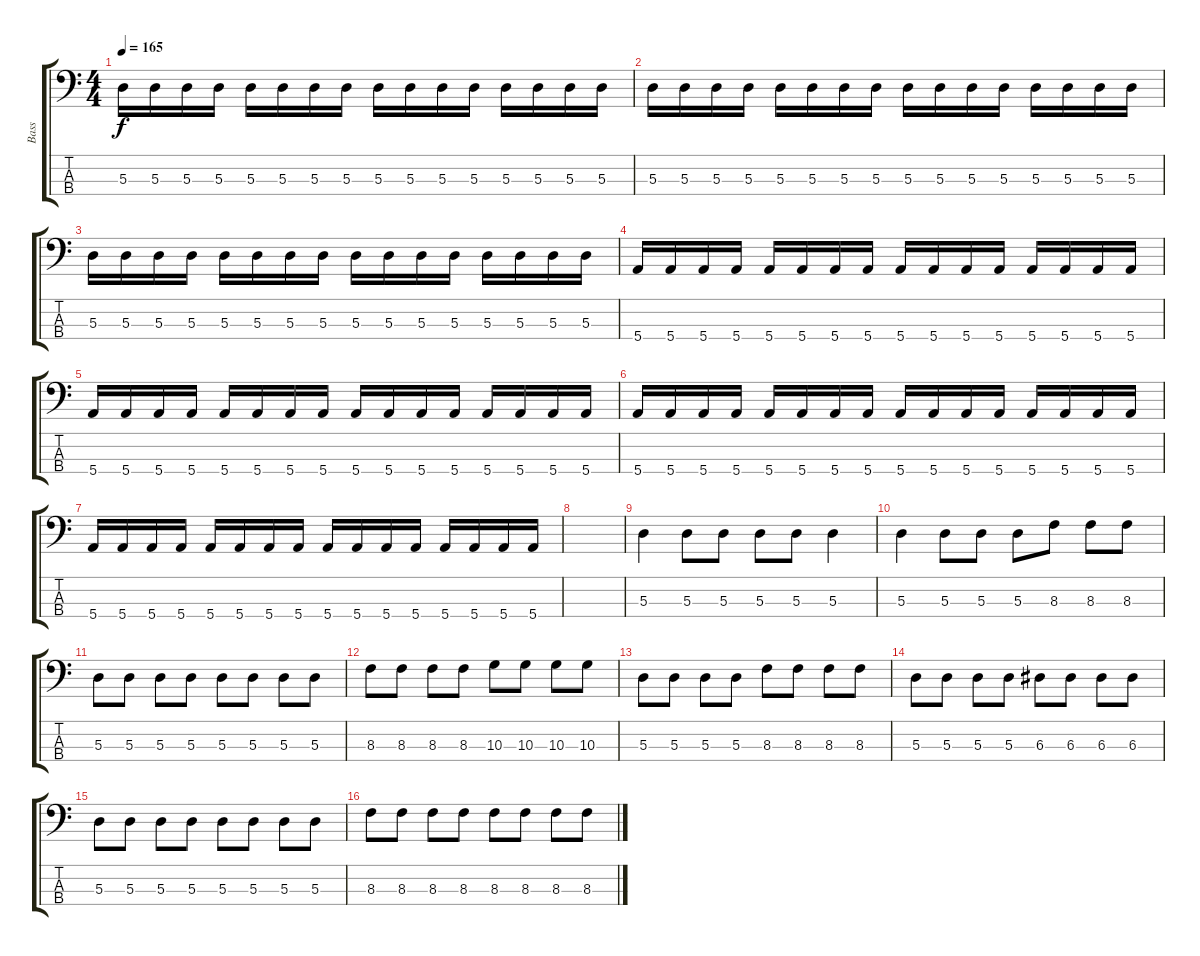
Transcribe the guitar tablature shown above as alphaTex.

\track ("Bass" "Bass") {instrument electricbassfinger}
\staff {score tabs}
\tuning (G2 D2 A1 E1) {hide}
\ts (4 4)
\tempo 165
\clef f4
\ks c
5.3.16{dy f} 5.3.16 5.3.16 5.3.16 5.3.16 5.3.16 5.3.16 5.3.16 5.3.16 5.3.16 5.3.16 5.3.16 5.3.16 5.3.16 5.3.16 5.3.16 |
5.3.16 5.3.16 5.3.16 5.3.16 5.3.16 5.3.16 5.3.16 5.3.16 5.3.16 5.3.16 5.3.16 5.3.16 5.3.16 5.3.16 5.3.16 5.3.16 |
5.3.16 5.3.16 5.3.16 5.3.16 5.3.16 5.3.16 5.3.16 5.3.16 5.3.16 5.3.16 5.3.16 5.3.16 5.3.16 5.3.16 5.3.16 5.3.16 |
5.4.16 5.4.16 5.4.16 5.4.16 5.4.16 5.4.16 5.4.16 5.4.16 5.4.16 5.4.16 5.4.16 5.4.16 5.4.16 5.4.16 5.4.16 5.4.16 |
5.4.16 5.4.16 5.4.16 5.4.16 5.4.16 5.4.16 5.4.16 5.4.16 5.4.16 5.4.16 5.4.16 5.4.16 5.4.16 5.4.16 5.4.16 5.4.16 |
5.4.16 5.4.16 5.4.16 5.4.16 5.4.16 5.4.16 5.4.16 5.4.16 5.4.16 5.4.16 5.4.16 5.4.16 5.4.16 5.4.16 5.4.16 5.4.16 |
5.4.16 5.4.16 5.4.16 5.4.16 5.4.16 5.4.16 5.4.16 5.4.16 5.4.16 5.4.16 5.4.16 5.4.16 5.4.16 5.4.16 5.4.16 5.4.16 |
|
5.3.4{volume 7} 5.3.8 5.3.8 5.3.8 5.3.8 5.3.4 |
5.3.4 5.3.8 5.3.8 5.3.8 8.3.8 8.3.8 8.3.8 |
5.3.8 5.3.8 5.3.8 5.3.8 5.3.8 5.3.8 5.3.8 5.3.8 |
8.3.8 8.3.8 8.3.8 8.3.8 10.3.8 10.3.8 10.3.8 10.3.8 |
5.3.8 5.3.8 5.3.8 5.3.8 8.3.8 8.3.8 8.3.8 8.3.8 |
5.3.8 5.3.8 5.3.8 5.3.8 6.3.8 6.3.8 6.3.8 6.3.8 |
5.3.8 5.3.8 5.3.8 5.3.8 5.3.8 5.3.8 5.3.8 5.3.8 |
8.3.8 8.3.8 8.3.8 8.3.8 8.3.8 8.3.8 8.3.8 8.3.8
